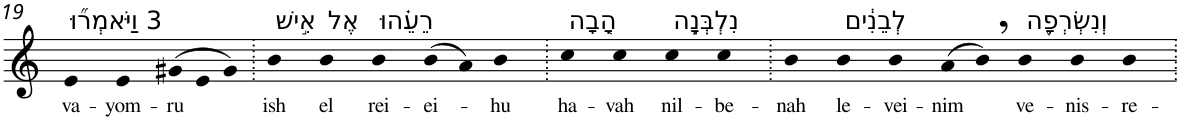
**kern	**text
*part1	*part1
*staff1	*staff1
*I"Piano	*
*I'Pno	*
!!LO:PB:g=z
*clefG2	*
*k[]	*
=19	=19
!LO:TX:a:t=3 וַיֹּאמְר֞וּ	!
!	!LO:LY:b
4e	va-
!	!LO:LY:b
4e	-yom-
*Xtuplet	*
!	!LO:LY:b
(>12g#X	-ru
12e	.
12g#)	.
=20.	=20.
!LO:TX:a:t=אִ֣ישׁ	!
!	!LO:LY:b
4b	ish
!LO:TX:a:t=אֶל	!
!	!LO:LY:b
4b	el
!LO:TX:a:t=רֵעֵ֗הוּ	!
!	!LO:LY:b
4b	rei-
!	!LO:LY:b
(>8b	-ei-
8a)	.
!	!LO:LY:b
4b	-hu
=21.	=21.
!LO:TX:a:t=הָ֚בָה	!
!	!LO:LY:b
4cc	ha-
!	!LO:LY:b
4cc	-vah
!LO:TX:a:t=נִלְבְּנָ֣ה	!
!	!LO:LY:b
4cc	nil-
!	!LO:LY:b
4cc	-be-
=22.	=22.
!	!LO:LY:b
4b	-nah
!LO:TX:a:t=לְבֵנִ֔ים	!
!	!LO:LY:b
4b	le-
!	!LO:LY:b
4b	-vei-
!	!LO:LY:b
(>8a	-nim
8b,)	.
!LO:TX:a:t=וְנִשְׂרְפָ֖ה	!
!	!LO:LY:b
4b	ve-
!	!LO:LY:b
4b	-nis-
!	!LO:LY:b
4b	-re-
=.	=.
*-	*-
